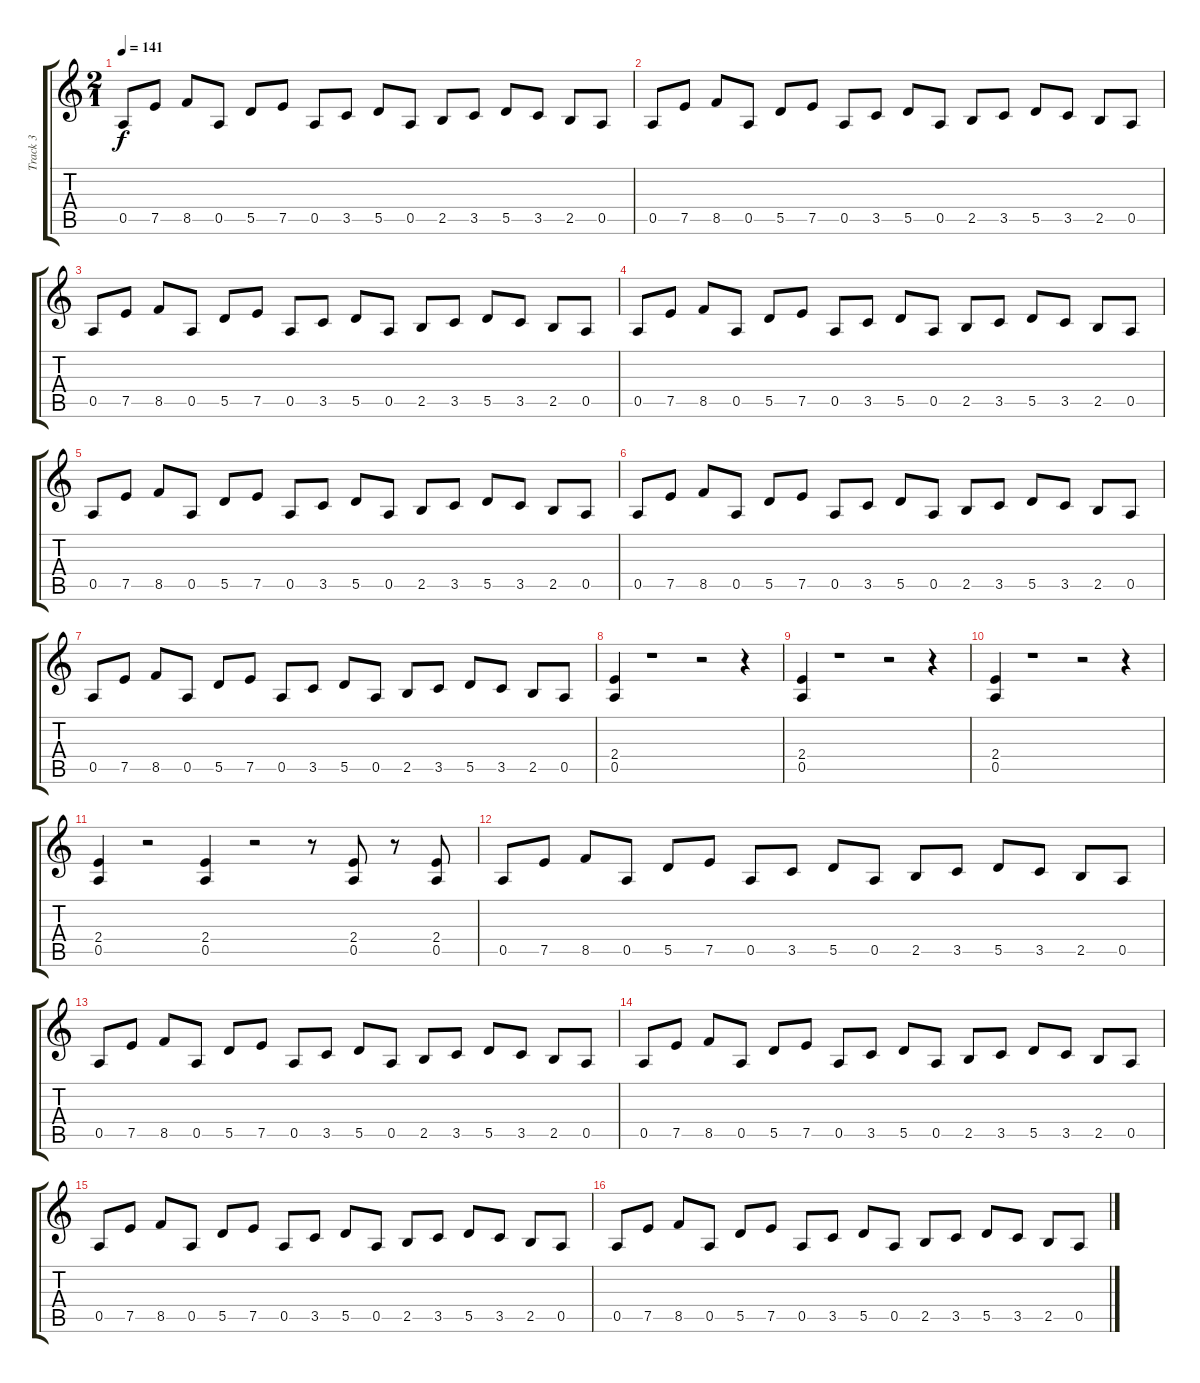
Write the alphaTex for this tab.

\track ("Track 3" "Track 3") {instrument distortionguitar}
\staff {score tabs}
\tuning (E4 B3 G3 D3 A2 E2) {hide}
\ts (2 1)
\tempo 141
\clef g2
\ks c
0.5.8{dy f} 7.5.8 8.5.8 0.5.8 5.5.8 7.5.8 0.5.8 3.5.8 5.5.8 0.5.8 2.5.8 3.5.8 5.5.8 3.5.8 2.5.8 0.5.8 |
0.5.8 7.5.8 8.5.8 0.5.8 5.5.8 7.5.8 0.5.8 3.5.8 5.5.8 0.5.8 2.5.8 3.5.8 5.5.8 3.5.8 2.5.8 0.5.8 |
0.5.8 7.5.8 8.5.8 0.5.8 5.5.8 7.5.8 0.5.8 3.5.8 5.5.8 0.5.8 2.5.8 3.5.8 5.5.8 3.5.8 2.5.8 0.5.8 |
0.5.8 7.5.8 8.5.8 0.5.8 5.5.8 7.5.8 0.5.8 3.5.8 5.5.8 0.5.8 2.5.8 3.5.8 5.5.8 3.5.8 2.5.8 0.5.8 |
0.5.8 7.5.8 8.5.8 0.5.8 5.5.8 7.5.8 0.5.8 3.5.8 5.5.8 0.5.8 2.5.8 3.5.8 5.5.8 3.5.8 2.5.8 0.5.8 |
0.5.8 7.5.8 8.5.8 0.5.8 5.5.8 7.5.8 0.5.8 3.5.8 5.5.8 0.5.8 2.5.8 3.5.8 5.5.8 3.5.8 2.5.8 0.5.8 |
0.5.8 7.5.8 8.5.8 0.5.8 5.5.8 7.5.8 0.5.8 3.5.8 5.5.8 0.5.8 2.5.8 3.5.8 5.5.8 3.5.8 2.5.8 0.5.8 |
(2.4 0.5).4 r.1 r.2 r.4 |
(2.4 0.5).4 r.1 r.2 r.4 |
(2.4 0.5).4 r.1 r.2 r.4 |
(2.4 0.5).4 r.2 (2.4 0.5).4 r.2 r.8 (2.4 0.5).8 r.8 (2.4 0.5).8 |
0.5.8 7.5.8 8.5.8 0.5.8 5.5.8 7.5.8 0.5.8 3.5.8 5.5.8 0.5.8 2.5.8 3.5.8 5.5.8 3.5.8 2.5.8 0.5.8 |
0.5.8 7.5.8 8.5.8 0.5.8 5.5.8 7.5.8 0.5.8 3.5.8 5.5.8 0.5.8 2.5.8 3.5.8 5.5.8 3.5.8 2.5.8 0.5.8 |
0.5.8 7.5.8 8.5.8 0.5.8 5.5.8 7.5.8 0.5.8 3.5.8 5.5.8 0.5.8 2.5.8 3.5.8 5.5.8 3.5.8 2.5.8 0.5.8 |
0.5.8 7.5.8 8.5.8 0.5.8 5.5.8 7.5.8 0.5.8 3.5.8 5.5.8 0.5.8 2.5.8 3.5.8 5.5.8 3.5.8 2.5.8 0.5.8 |
0.5.8 7.5.8 8.5.8 0.5.8 5.5.8 7.5.8 0.5.8 3.5.8 5.5.8 0.5.8 2.5.8 3.5.8 5.5.8 3.5.8 2.5.8 0.5.8
